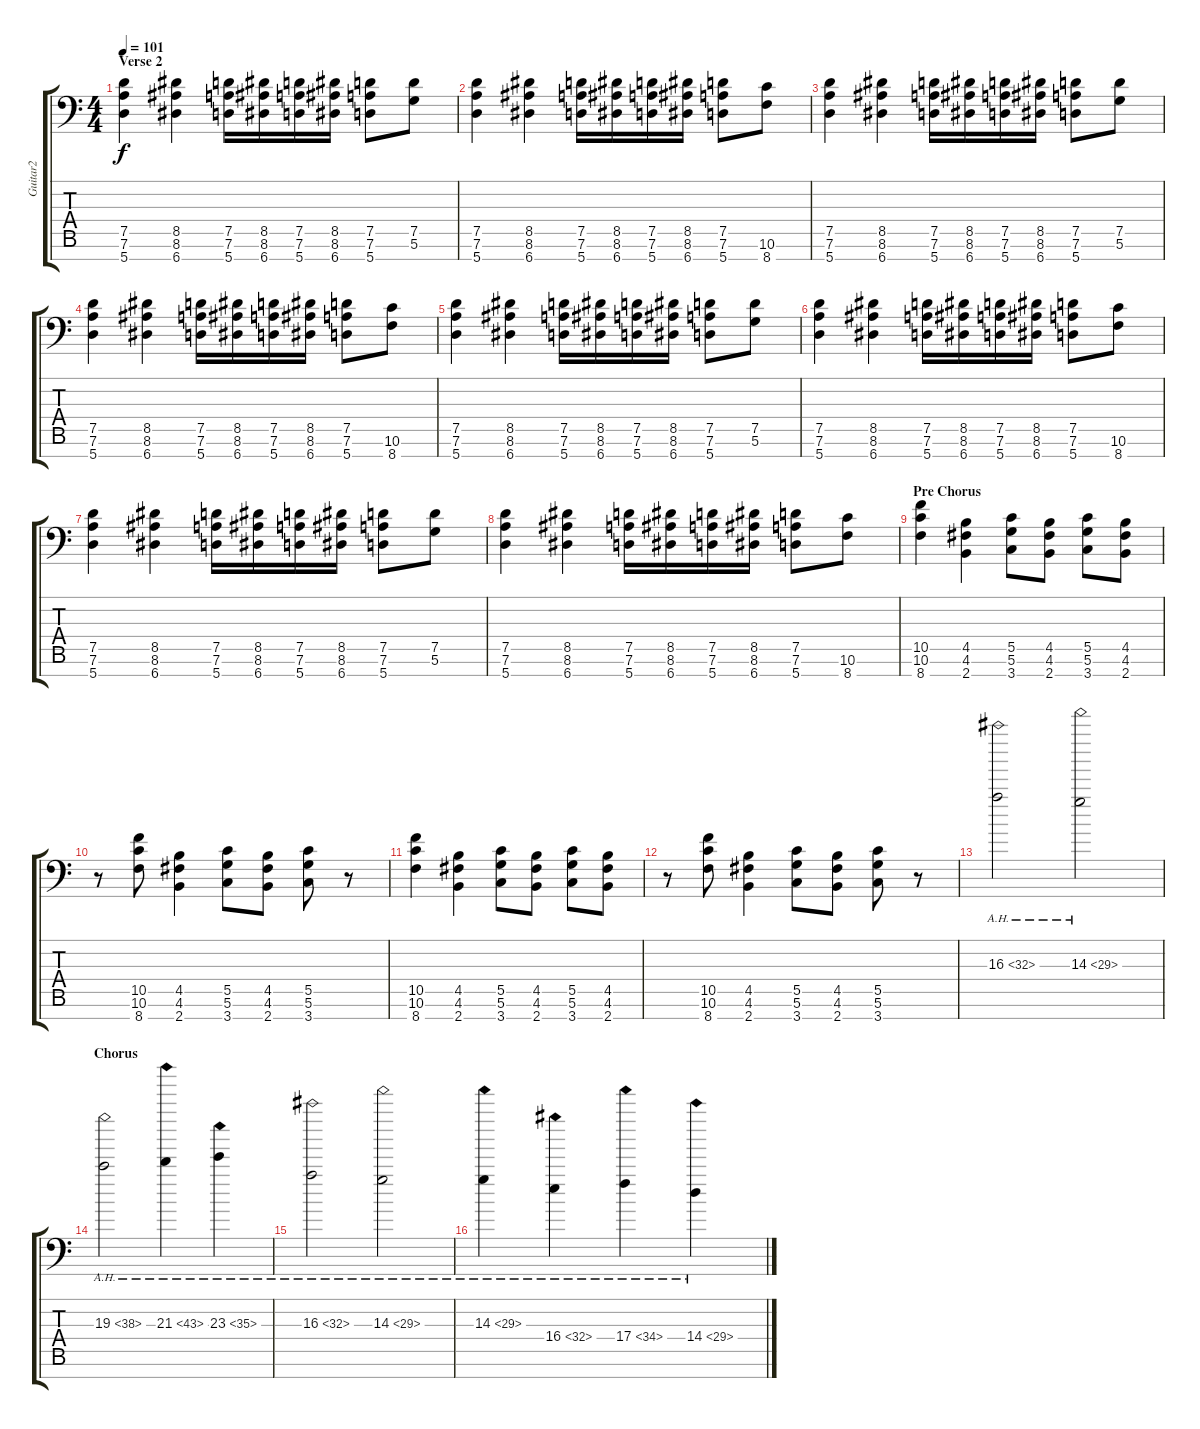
\track ("Guitar2" "Guitar2") {instrument overdrivenguitar}
\staff {score tabs}
\tuning (D4 A3 F3 C3 G2 D2 A1) {hide}
\ts (4 4)
\section ("" "Verse 2")
\tempo 101
\clef f4
\ks c
(7.5 7.6 5.7).4{dy f volume 14 balance 0} (8.5 8.6 6.7).4 (7.5 7.6 5.7).16 (8.5 8.6 6.7).16 (7.5 7.6 5.7).16 (8.5 8.6 6.7).16 (7.5 7.6 5.7).8 (7.5 5.6).8 |
(7.5 7.6 5.7).4 (8.5 8.6 6.7).4 (7.5 7.6 5.7).16 (8.5 8.6 6.7).16 (7.5 7.6 5.7).16 (8.5 8.6 6.7).16 (7.5 7.6 5.7).8 (10.6 8.7).8 |
(7.5 7.6 5.7).4 (8.5 8.6 6.7).4 (7.5 7.6 5.7).16 (8.5 8.6 6.7).16 (7.5 7.6 5.7).16 (8.5 8.6 6.7).16 (7.5 7.6 5.7).8 (7.5 5.6).8 |
(7.5 7.6 5.7).4 (8.5 8.6 6.7).4 (7.5 7.6 5.7).16 (8.5 8.6 6.7).16 (7.5 7.6 5.7).16 (8.5 8.6 6.7).16 (7.5 7.6 5.7).8 (10.6 8.7).8 |
(7.5 7.6 5.7).4 (8.5 8.6 6.7).4 (7.5 7.6 5.7).16 (8.5 8.6 6.7).16 (7.5 7.6 5.7).16 (8.5 8.6 6.7).16 (7.5 7.6 5.7).8 (7.5 5.6).8 |
(7.5 7.6 5.7).4 (8.5 8.6 6.7).4 (7.5 7.6 5.7).16 (8.5 8.6 6.7).16 (7.5 7.6 5.7).16 (8.5 8.6 6.7).16 (7.5 7.6 5.7).8 (10.6 8.7).8 |
(7.5 7.6 5.7).4 (8.5 8.6 6.7).4 (7.5 7.6 5.7).16 (8.5 8.6 6.7).16 (7.5 7.6 5.7).16 (8.5 8.6 6.7).16 (7.5 7.6 5.7).8 (7.5 5.6).8 |
(7.5 7.6 5.7).4 (8.5 8.6 6.7).4 (7.5 7.6 5.7).16 (8.5 8.6 6.7).16 (7.5 7.6 5.7).16 (8.5 8.6 6.7).16 (7.5 7.6 5.7).8 (10.6 8.7).8 |
\section ("" "Pre Chorus")
(10.5 10.6 8.7).4 (4.5 4.6 2.7).4 (5.5 5.6 3.7).8 (4.5 4.6 2.7).8 (5.5 5.6 3.7).8 (4.5 4.6 2.7).8 |
r.8 (10.5 10.6 8.7).8 (4.5 4.6 2.7).4 (5.5 5.6 3.7).8 (4.5 4.6 2.7).8 (5.5 5.6 3.7).8 r.8 |
(10.5 10.6 8.7).4 (4.5 4.6 2.7).4 (5.5 5.6 3.7).8 (4.5 4.6 2.7).8 (5.5 5.6 3.7).8 (4.5 4.6 2.7).8 |
r.8 (10.5 10.6 8.7).8 (4.5 4.6 2.7).4 (5.5 5.6 3.7).8 (4.5 4.6 2.7).8 (5.5 5.6 3.7).8 r.8 |
16.3{ah 16}.2{volume 12} 14.3{ah 15}.2 |
\section ("" "Chorus ")
19.3{ah 19}.2 21.3{ah 22}.4 23.3{ah 12}.4 |
16.3{ah 16}.2 14.3{ah 15}.2 |
14.3{ah 15}.4 16.4{ah 16}.4 17.4{ah 17}.4 14.4{ah 15}.4
